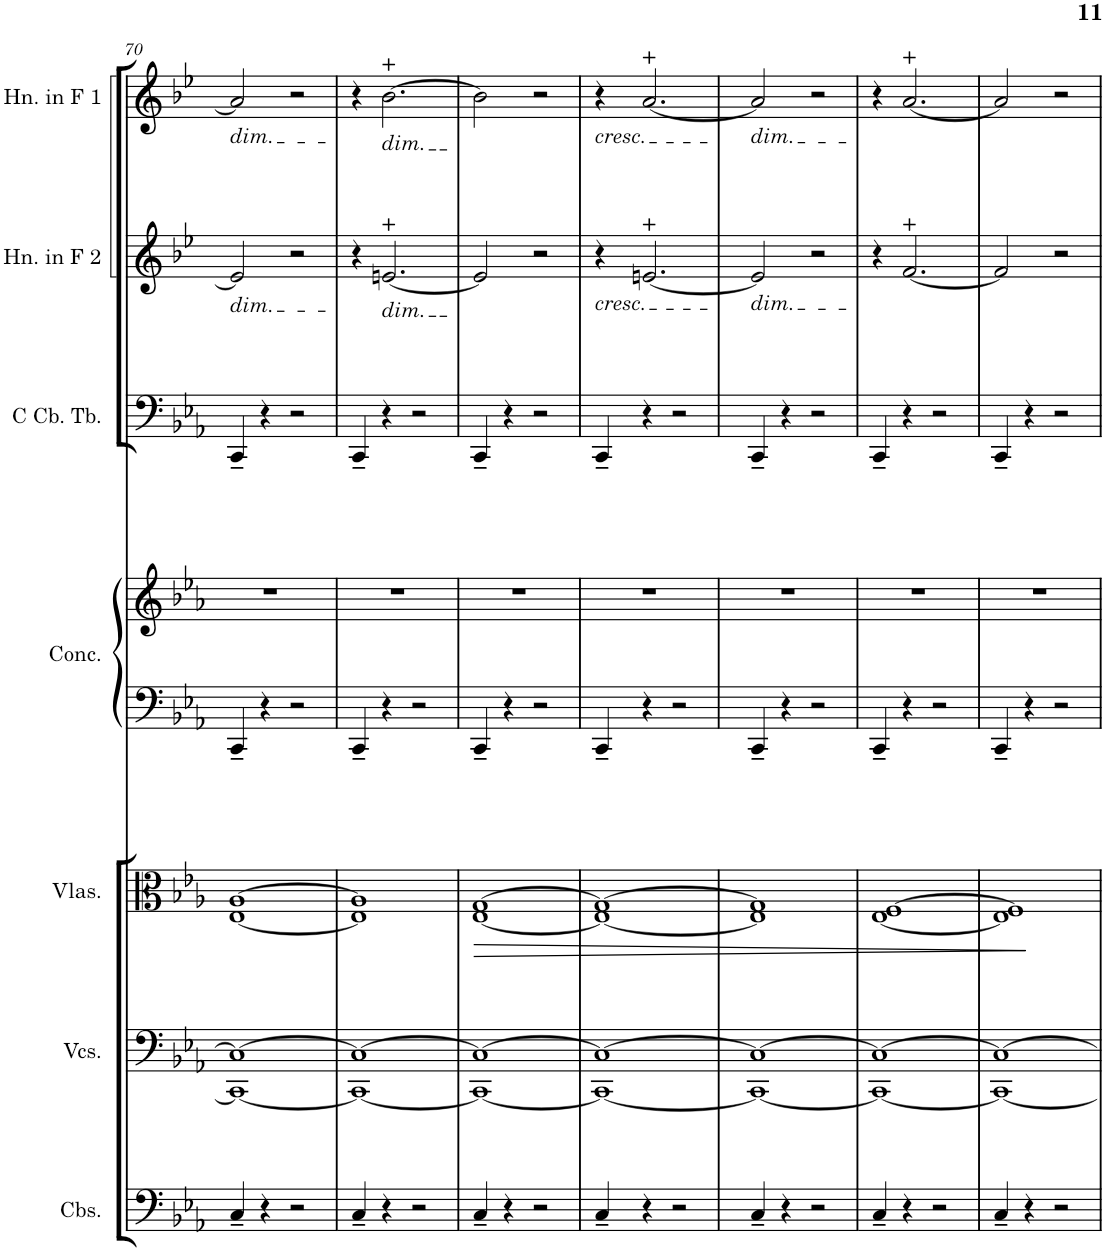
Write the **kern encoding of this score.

**kern	**kern	**kern	**dynam	**kern	**kern	**kern	**kern	**kern
*part7	*part6	*part5	*part5	*part4	*part4	*part3	*part2	*part1
*staff8	*staff7	*staff6	*staff6	*staff5	*staff4	*staff3	*staff2	*staff1
*I"Contrabasses	*I"Violoncellos	*I"Violas	*	*I"Concertina	*	*I"C Contrabass Tuba	*I"Horn in F 2	*I"Horn in F 1
*I'Cbs.	*I'Vcs.	*I'Vlas.	*	*I'Conc.	*	*I'C Cb. Tb.	*I'Hn. in F 2	*I'Hn. in F 1
!!LO:PB:g=z
*clefF4	*clefF4	*clefC3	*	*clefF4	*clefG2	*clefF4	*clefG2	*clefG2
*Trd7c12	*	*	*	*	*	*	*Trd4c7	*Trd4c7
*k[b-e-a-]	*k[b-e-a-]	*k[b-e-a-]	*	*k[b-e-a-]	*k[b-e-a-]	*k[b-e-a-]	*k[b-e-]	*k[b-e-]
*M4/4	*M4/4	*M4/4	*	*M4/4	*M4/4	*M4/4	*M4/4	*M4/4
=70	=70	=70	=70	=70	=70	=70	=70	=70
!	!	!	!	!	!	!	!	!LO:TX:b:i:t=dim.
!	!	!	!	!	!	!	!LO:TX:b:i:t=dim.	!
4C~/	1CC_ 1C_	[1E- [1A-	.	4CC~/	1r	4CC~/	2e/]	2a/]
4r	.	.	.	4r	.	4r	.	.
2r	.	.	.	2r	.	2r	2r	2r
=71	=71	=71	=71	=71	=71	=71	=71	=71
4C~/	1CC_ 1C_	1E-] 1A-]	.	4CC~/	1r	4CC~/	4r	4r
!	!	!	!	!	!	!	!	!LO:TX:b:i:t=dim.
!	!	!	!	!	!	!	!LO:TX:b:i:t=dim.	!
4r	.	.	.	4r	.	4r	[2.en/	[2.b-\
2r	.	.	.	2r	.	2r	.	.
=72	=72	=72	=72	=72	=72	=72	=72	=72
!	!	!	!LO:HP:b	!	!	!	!	!
4C~/	1CC_ 1C_	[1E- [1G	>	4CC~/	1r	4CC~/	2e/]	2b-\]
4r	.	.	.	4r	.	4r	.	.
2r	.	.	.	2r	.	2r	2r	2r
=73	=73	=73	=73	=73	=73	=73	=73	=73
!	!	!	!	!	!	!	!	!LO:TX:b:i:t=cresc.
!	!	!	!	!	!	!	!LO:TX:b:i:t=cresc.	!
4C~/	1CC_ 1C_	1E-_ 1G_	.	4CC~/	1r	4CC~/	4r	4r
4r	.	.	.	4r	.	4r	[2.en/	[2.a/
2r	.	.	.	2r	.	2r	.	.
=74	=74	=74	=74	=74	=74	=74	=74	=74
!	!	!	!	!	!	!	!	!LO:TX:b:i:t=dim.
!	!	!	!	!	!	!	!LO:TX:b:i:t=dim.	!
4C~/	1CC_ 1C_	1E-] 1G]	.	4CC~/	1r	4CC~/	2e/]	2a/]
4r	.	.	.	4r	.	4r	.	.
2r	.	.	.	2r	.	2r	2r	2r
=75	=75	=75	=75	=75	=75	=75	=75	=75
4C~/	1CC_ 1C_	[1E- [1F	.	4CC~/	1r	4CC~/	4r	4r
4r	.	.	.	4r	.	4r	[2.f/	[2.a/
2r	.	.	.	2r	.	2r	.	.
=76	=76	=76	=76	=76	=76	=76	=76	=76
4C~/	1CC_ 1C_	1E-] 1F]	.	4CC~/	1r	4CC~/	2f/]	2a/]
4r	.	.	.	4r	.	4r	.	.
2r	.	.	.	2r	.	2r	2r	2r
.	.	.	]	.	.	.	.	.
=	=	=	=	=	=	=	=	=
*-	*-	*-	*-	*-	*-	*-	*-	*-
